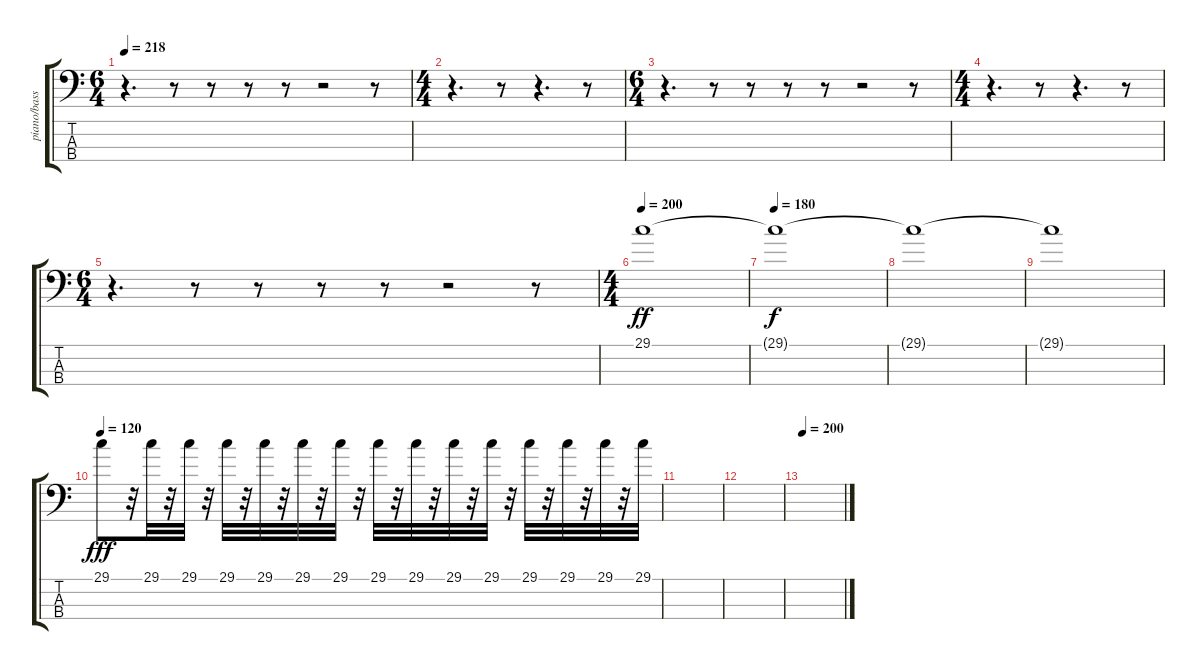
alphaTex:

\track ("piano/bass          " "piano/bass") {instrument percussiveorgan}
\staff {score tabs}
\tuning (G2 D2 A1 E1) {hide}
\ts (6 4)
\tempo 218
\clef f4
\ks c
r.4{d dy f} r.8 r.8 r.8 r.8 r.2 r.8 |
\ts (4 4)
r.4{d} r.8 r.4{d} r.8 |
\ts (6 4)
r.4{d} r.8 r.8 r.8 r.8 r.2 r.8 |
\ts (4 4)
r.4{d} r.8 r.4{d} r.8 |
\ts (6 4)
r.4{d} r.8 r.8 r.8 r.8 r.2 r.8 |
\ts (4 4)
\tempo 200
29.1.1{dy ff instrument drawbarorgan} |
\tempo 180
29.1{t}.1{dy f} |
29.1{t}.1 |
29.1{t}.1 |
\tempo 120
29.1.8{dy fff} r.32 29.1.32 r.32 29.1.32 r.32 29.1.32 r.32 29.1.32 r.32 29.1.32 r.32 29.1.32 r.32 29.1.32 r.32 29.1.32 r.32 29.1.32 r.32 29.1.32 r.32 29.1.32 r.32 29.1.32 r.32 29.1.32 r.32 29.1.32 |
|
|
\tempo 200
